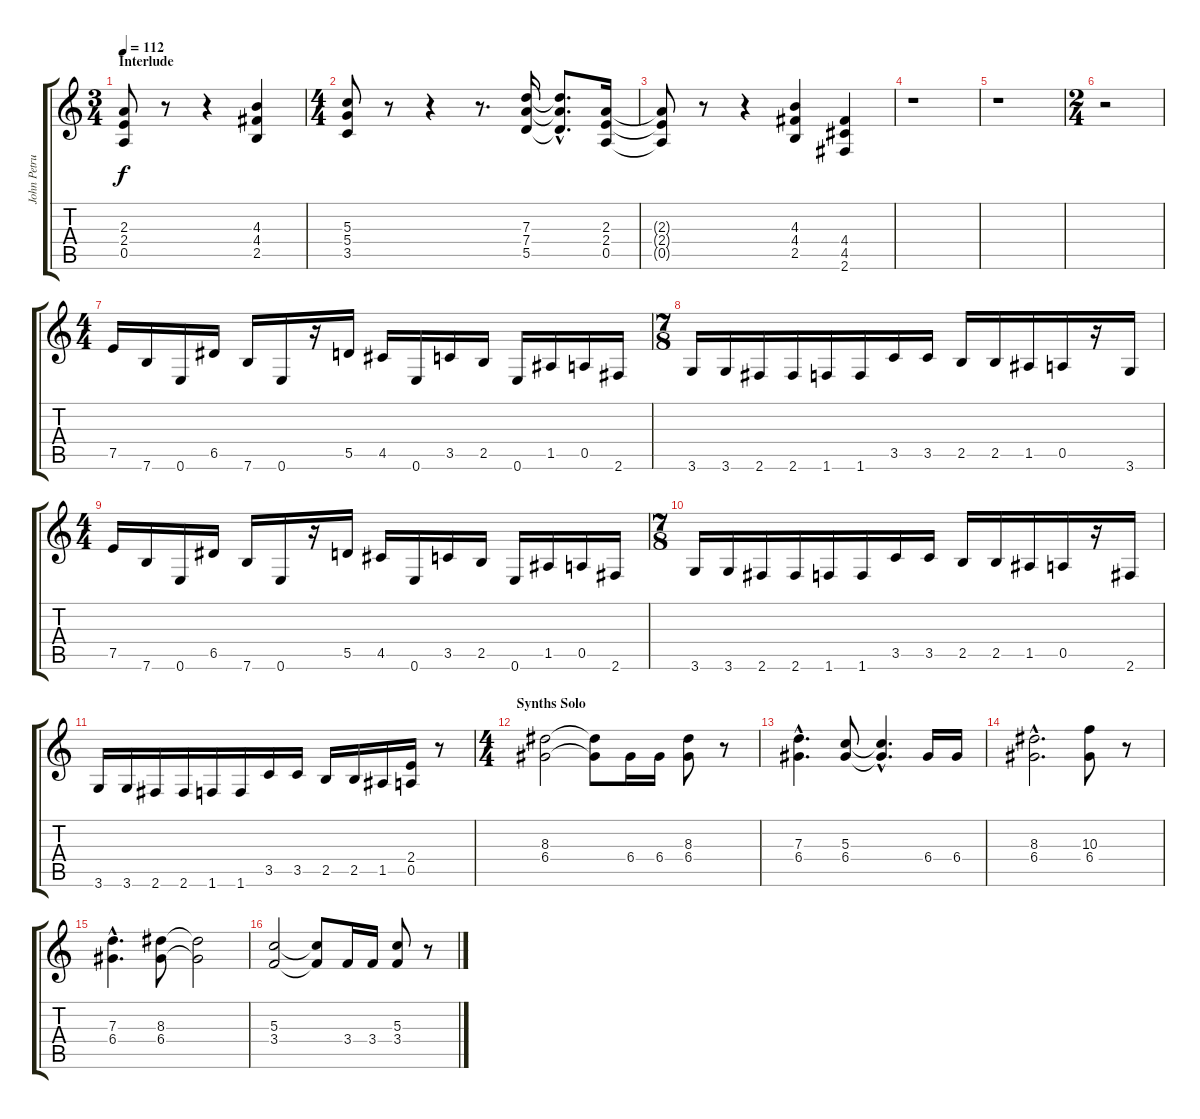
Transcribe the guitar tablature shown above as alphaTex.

\track ("John Petrucci" "John Petru") {instrument distortionguitar}
\staff {score tabs}
\tuning (E4 B3 G3 D3 A2 E2) {hide}
\ts (3 4)
\section ("" "Interlude")
\tempo 112
\clef g2
\ks c
(2.3{t} 2.4{t} 0.5{t}).8{dy f} r.8 r.4 (4.3 4.4 2.5).4 |
\ts (4 4)
(5.3 5.4 3.5).8 r.8 r.4 r.8{d} (7.3 7.4 5.5).16 (7.3{hac t} 7.4{hac t} 5.5{hac t}).8{d} (2.3 2.4 0.5).16 |
(2.3{t} 2.4{t} 0.5{t}).8 r.8 r.4 (4.3 4.4 2.5).4 (4.4 4.5 2.6).4 |
r.1 |
r.1 |
\ts (2 4)
r.2 |
\ts (4 4)
7.5.16 7.6.16 0.6.16 6.5.16 7.6.16 0.6.16 r.16 5.5.16 4.5.16 0.6.16 3.5.16 2.5.16 0.6.16 1.5.16 0.5.16 2.6.16 |
\ts (7 8)
3.6.16 3.6.16 2.6.16 2.6.16 1.6.16 1.6.16 3.5.16 3.5.16 2.5.16 2.5.16 1.5.16 0.5.16 r.16 3.6.16 |
\ts (4 4)
7.5.16 7.6.16 0.6.16 6.5.16 7.6.16 0.6.16 r.16 5.5.16 4.5.16 0.6.16 3.5.16 2.5.16 0.6.16 1.5.16 0.5.16 2.6.16 |
\ts (7 8)
3.6.16 3.6.16 2.6.16 2.6.16 1.6.16 1.6.16 3.5.16 3.5.16 2.5.16 2.5.16 1.5.16 0.5.16 r.16 2.6.16 |
3.6.16 3.6.16 2.6.16 2.6.16 1.6.16 1.6.16 3.5.16 3.5.16 2.5.16 2.5.16 1.5.16 (2.4 0.5).16 r.8 |
\ts (4 4)
\section ("" "Synths Solo")
(8.3 6.4).2 (8.3{t} 6.4{t}).8 6.4.16 6.4.16 (8.3 6.4).8 r.8 |
(7.3{hac} 6.4{hac}).4{d} (5.3 6.4).8 (5.3{hac t} 6.4{hac t}).4{d} 6.4.16 6.4.16 |
(8.3{hac} 6.4{hac}).2{d} (10.3 6.4).8 r.8 |
(7.3{hac} 6.4{hac}).4{d} (8.3 6.4).8 (8.3{t} 6.4{t}).2 |
(5.3 3.4).2 (5.3{t} 3.4{t}).8 3.4.16 3.4.16 (5.3 3.4).8 r.8
